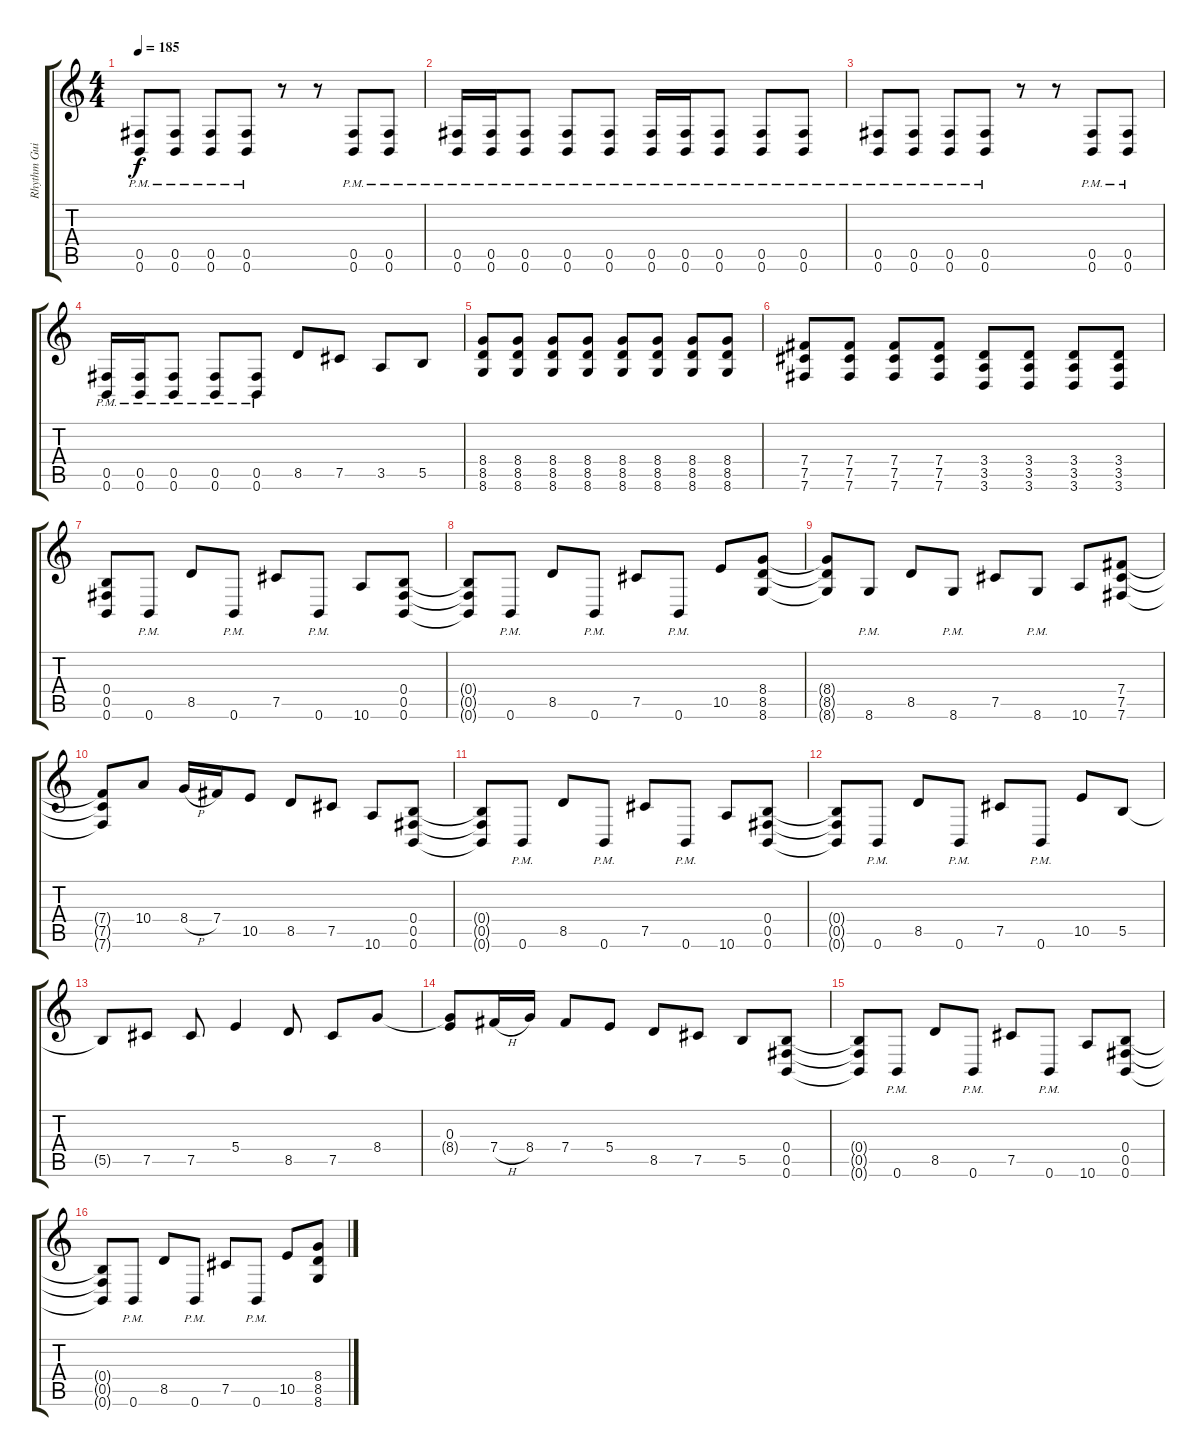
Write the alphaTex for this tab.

\track ("Rhythm Guitar - Kevin" "Rhythm Gui") {instrument distortionguitar}
\staff {score tabs}
\tuning (Db4 Ab3 E3 B2 Gb2 B1) {hide}
\ts (4 4)
\tempo 185
\clef g2
\ks c
(0.5 0.6{pm}).8{dy f} (0.5 0.6{pm}).8 (0.5 0.6{pm}).8 (0.5 0.6{pm}).8 r.8 r.8 (0.5 0.6{pm}).8 (0.5 0.6{pm}).8 |
(0.5 0.6{pm}).16 (0.5 0.6{pm}).16 (0.5 0.6{pm}).8 (0.5 0.6{pm}).8 (0.5 0.6{pm}).8 (0.5 0.6{pm}).16 (0.5 0.6{pm}).16 (0.5 0.6{pm}).8 (0.5 0.6{pm}).8 (0.5 0.6{pm}).8 |
(0.5 0.6{pm}).8 (0.5 0.6{pm}).8 (0.5 0.6{pm}).8 (0.5 0.6{pm}).8 r.8 r.8 (0.5 0.6{pm}).8 (0.5 0.6{pm}).8 |
(0.5 0.6{pm}).16 (0.5 0.6{pm}).16 (0.5 0.6{pm}).8 (0.5 0.6{pm}).8 (0.5 0.6{pm}).8 8.5.8 7.5.8 3.5.8 5.5.8 |
(8.4 8.5 8.6).8 (8.4 8.5 8.6).8 (8.4 8.5 8.6).8 (8.4 8.5 8.6).8 (8.4 8.5 8.6).8 (8.4 8.5 8.6).8 (8.4 8.5 8.6).8 (8.4 8.5 8.6).8 |
(7.4 7.5 7.6).8 (7.4 7.5 7.6).8 (7.4 7.5 7.6).8 (7.4 7.5 7.6).8 (3.4 3.5 3.6).8 (3.4 3.5 3.6).8 (3.4 3.5 3.6).8 (3.4 3.5 3.6).8 |
(0.4 0.5 0.6).8 0.6{pm}.8 8.5.8 0.6{pm}.8 7.5.8 0.6{pm}.8 10.6.8 (0.4 0.5 0.6).8 |
(0.4{t} 0.5{t} 0.6{t}).8 0.6{pm}.8 8.5.8 0.6{pm}.8 7.5.8 0.6{pm}.8 10.5.8 (8.4 8.5 8.6).8 |
(8.4{t} 8.5{t} 8.6{t}).8 8.6{pm}.8 8.5.8 8.6{pm}.8 7.5.8 8.6{pm}.8 10.6.8 (7.4 7.5 7.6).8 |
(7.4{t} 7.5{t} 7.6{t}).8 10.4.8 8.4{h}.16 7.4.16 10.5.8 8.5.8 7.5.8 10.6.8 (0.4 0.5 0.6).8 |
(0.4{t} 0.5{t} 0.6{t}).8 0.6{pm}.8 8.5.8 0.6{pm}.8 7.5.8 0.6{pm}.8 10.6.8 (0.4 0.5 0.6).8 |
(0.4{t} 0.5{t} 0.6{t}).8 0.6{pm}.8 8.5.8 0.6{pm}.8 7.5.8 0.6{pm}.8 10.5.8 5.5.8 |
5.5{t}.8 7.5.8 7.5.8 5.4.4 8.5.8 7.5.8 8.4.8 |
(0.3 8.4{t}).8 7.4{h}.16 8.4.16 7.4.8 5.4.8 8.5.8 7.5.8 5.5.8 (0.4 0.5 0.6).8 |
(0.4{t} 0.5{t} 0.6{t}).8 0.6{pm}.8 8.5.8 0.6{pm}.8 7.5.8 0.6{pm}.8 10.6.8 (0.4 0.5 0.6).8 |
(0.4{t} 0.5{t} 0.6{t}).8 0.6{pm}.8 8.5.8 0.6{pm}.8 7.5.8 0.6{pm}.8 10.5.8 (8.4 8.5 8.6).8
